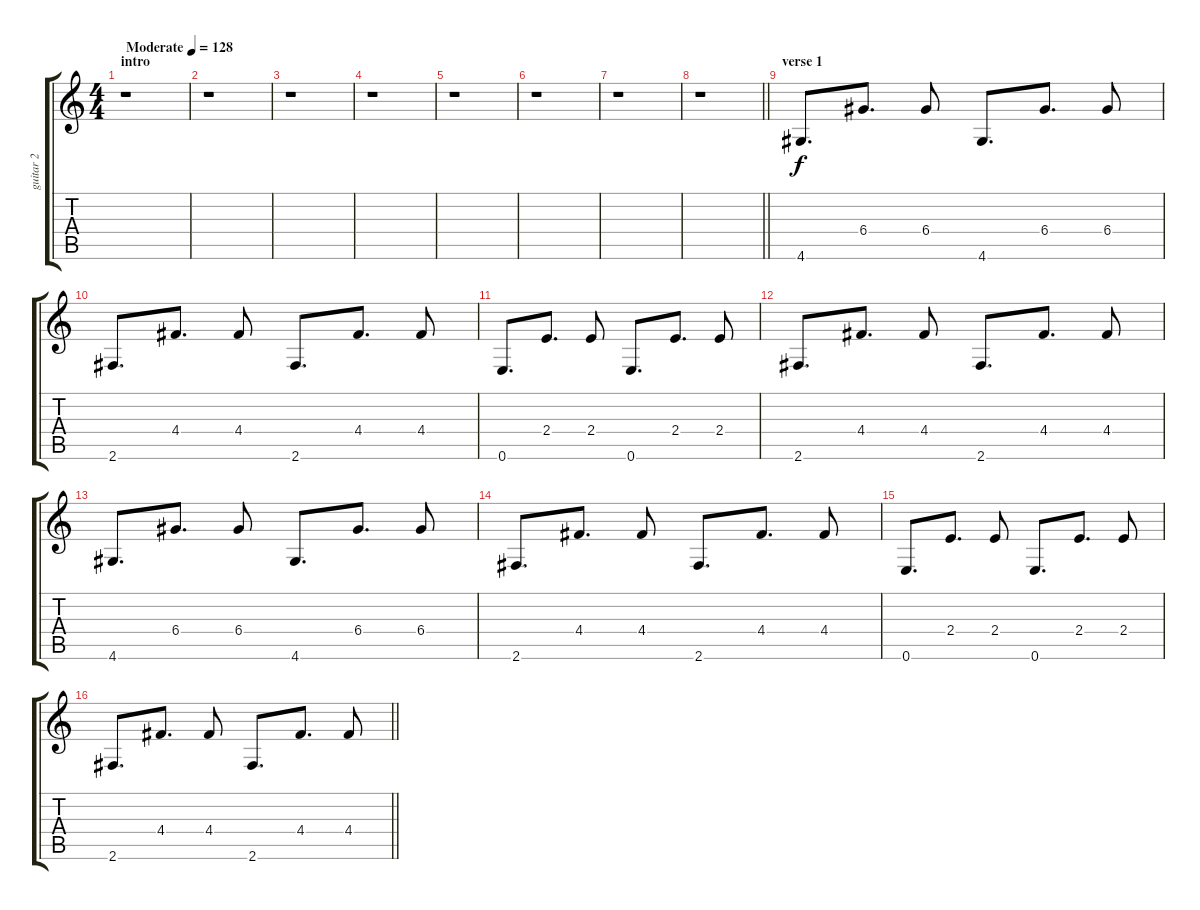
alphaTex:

\track ("guitar 2" "guitar 2") {instrument electricguitarclean}
\staff {score tabs}
\tuning (E4 B3 G3 D3 A2 E2) {hide}
\ts (4 4)
\section ("" "intro")
\tempo (128 "Moderate")
\clef g2
\ks c
r.1{dy f instrument electricguitarclean} |
r.1 |
r.1 |
r.1 |
r.1 |
r.1 |
r.1 |
\barLineRight lightlight
r.1 |
\section ("" "verse 1")
4.6.8{d} 6.4.8{d} 6.4.8 4.6.8{d} 6.4.8{d} 6.4.8 |
2.6.8{d} 4.4.8{d} 4.4.8 2.6.8{d} 4.4.8{d} 4.4.8 |
0.6.8{d} 2.4.8{d} 2.4.8 0.6.8{d} 2.4.8{d} 2.4.8 |
2.6.8{d} 4.4.8{d} 4.4.8 2.6.8{d} 4.4.8{d} 4.4.8 |
4.6.8{d} 6.4.8{d} 6.4.8 4.6.8{d} 6.4.8{d} 6.4.8 |
2.6.8{d} 4.4.8{d} 4.4.8 2.6.8{d} 4.4.8{d} 4.4.8 |
0.6.8{d} 2.4.8{d} 2.4.8 0.6.8{d} 2.4.8{d} 2.4.8 |
\barLineRight lightlight
2.6.8{d} 4.4.8{d} 4.4.8 2.6.8{d} 4.4.8{d} 4.4.8
